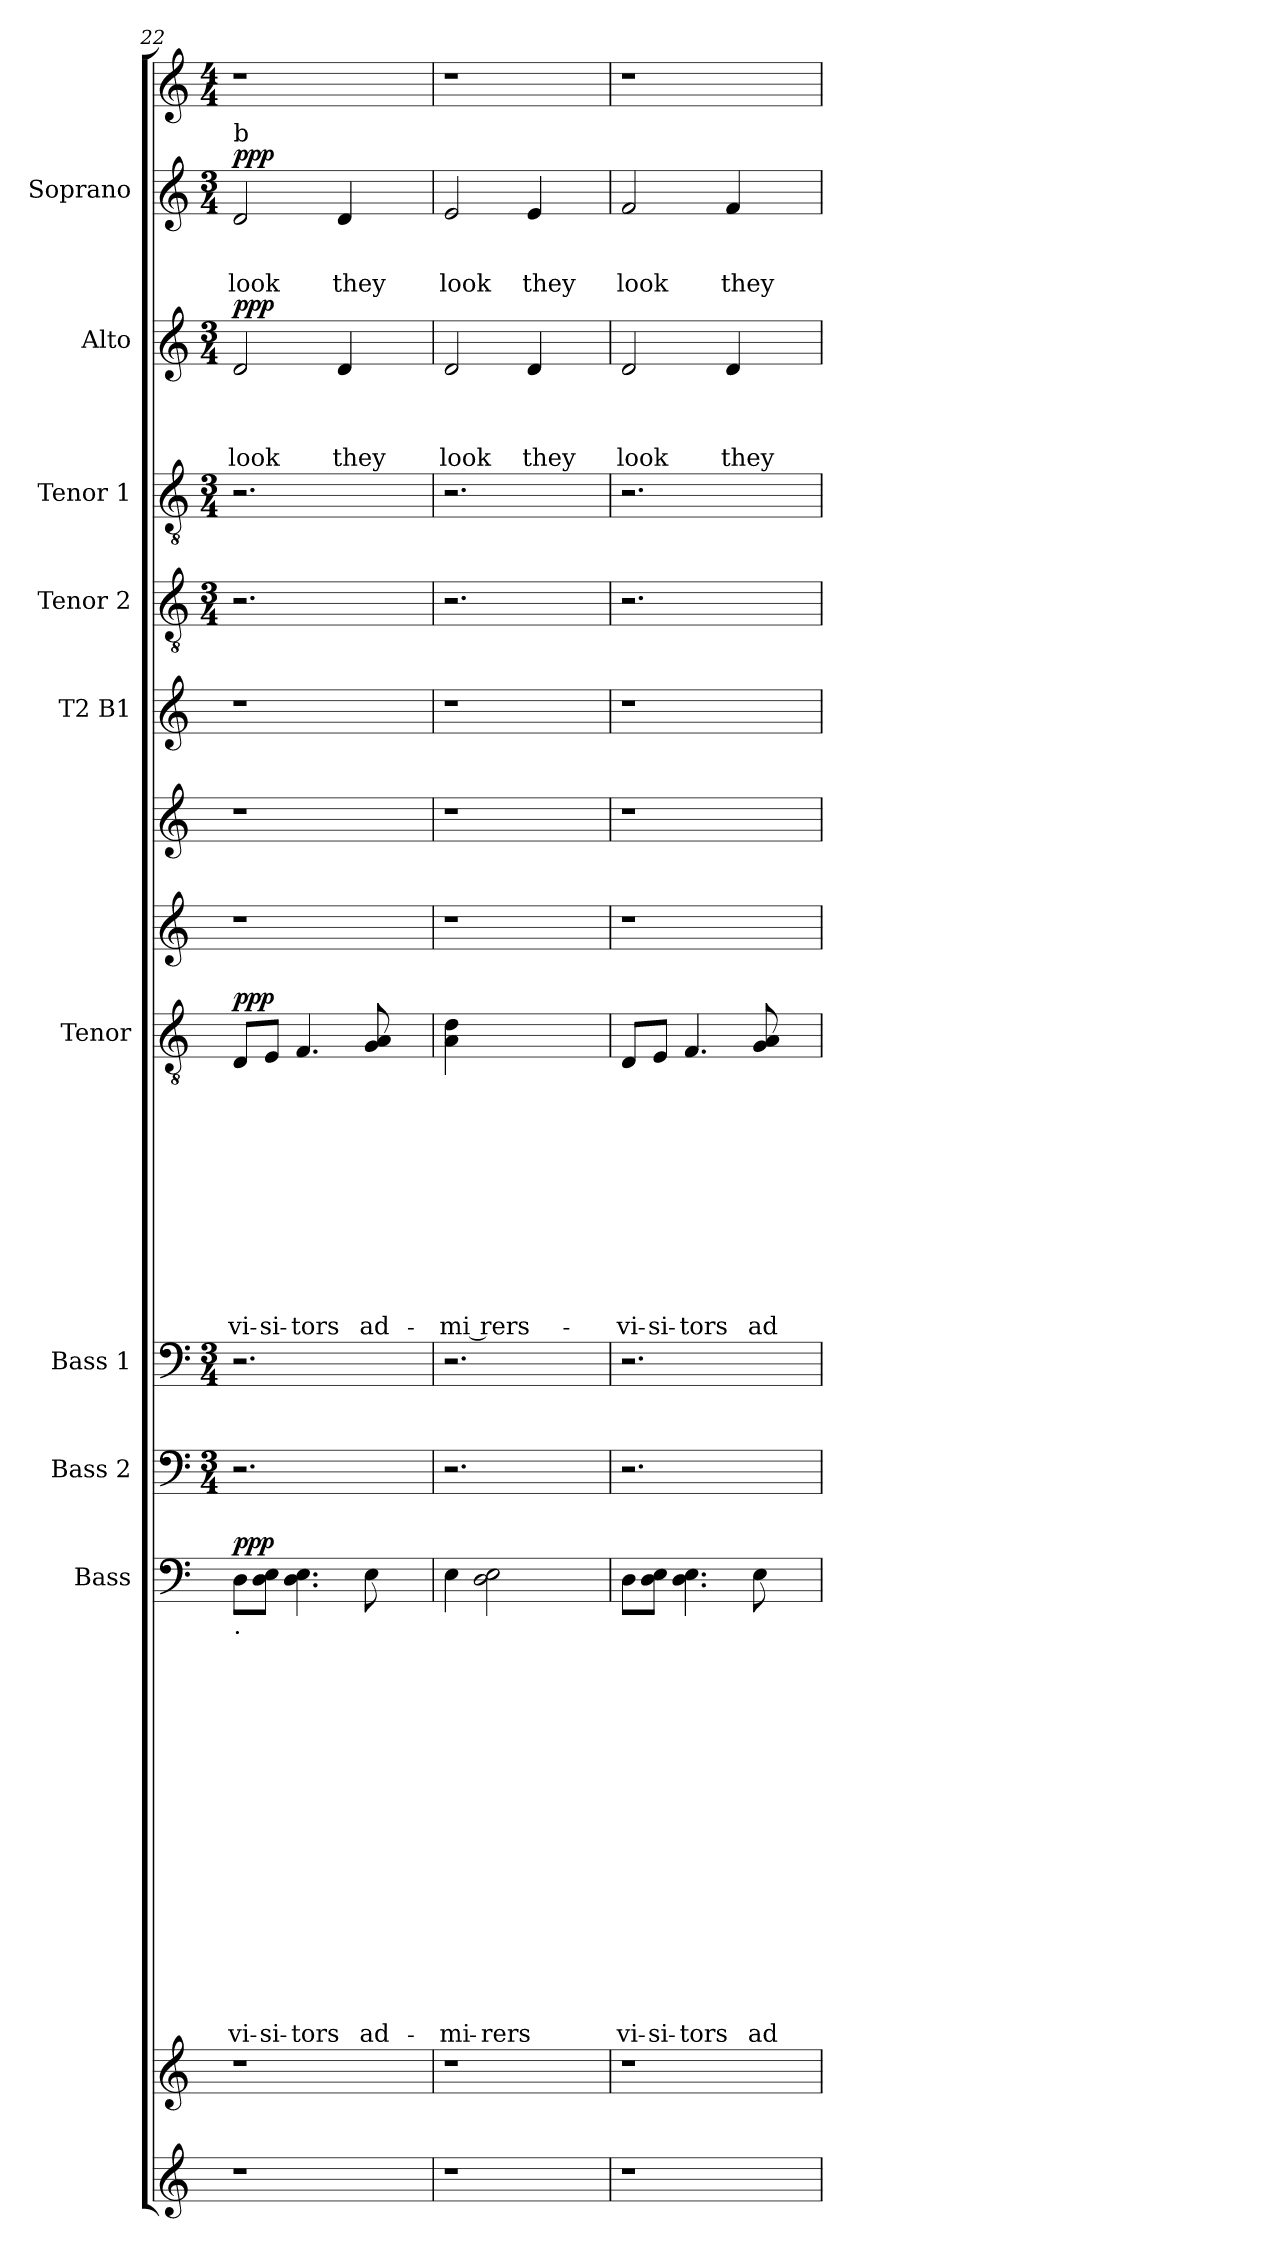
**kern	**kern	**kern	**text	**text	**text	**text	**text	**text	**text	**text	**text	**text	**text	**text	**text	**text	**text	**text	**text	**dynam	**kern	**kern	**kern	**text	**text	**text	**text	**text	**text	**text	**text	**text	**text	**text	**dynam	**kern	**kern	**kern	**kern	**kern	**kern	**text	**text	**text	**text	**dynam	**kern	**text	**text	**text	**dynam	**kern
*part14	*part13	*part12	*part12	*part12	*part12	*part12	*part12	*part12	*part12	*part12	*part12	*part12	*part12	*part12	*part12	*part12	*part12	*part12	*part12	*part12	*part11	*part10	*part9	*part9	*part9	*part9	*part9	*part9	*part9	*part9	*part9	*part9	*part9	*part9	*part9	*part8	*part7	*part6	*part5	*part4	*part3	*part3	*part3	*part3	*part3	*part3	*part2	*part2	*part2	*part2	*part2	*part1
*staff14	*staff13	*staff12	*staff12	*staff12	*staff12	*staff12	*staff12	*staff12	*staff12	*staff12	*staff12	*staff12	*staff12	*staff12	*staff12	*staff12	*staff12	*staff12	*staff12	*staff12	*staff11	*staff10	*staff9	*staff9	*staff9	*staff9	*staff9	*staff9	*staff9	*staff9	*staff9	*staff9	*staff9	*staff9	*staff9	*staff8	*staff7	*staff6	*staff5	*staff4	*staff3	*staff3	*staff3	*staff3	*staff3	*staff3	*staff2	*staff2	*staff2	*staff2	*staff2	*staff1
*	*	*I"Bass	*	*	*	*	*	*	*	*	*	*	*	*	*	*	*	*	*	*	*I"Bass 2	*I"Bass 1	*I"Tenor	*	*	*	*	*	*	*	*	*	*	*	*	*	*	*I"T2 B1	*I"Tenor 2	*I"Tenor 1	*I"Alto	*	*	*	*	*	*I"Soprano	*	*	*	*	*
*	*	*I'B	*	*	*	*	*	*	*	*	*	*	*	*	*	*	*	*	*	*	*I'B2	*I'B1	*I'T	*	*	*	*	*	*	*	*	*	*	*	*	*	*	*	*I'T2	*I'T1	*I'A	*	*	*	*	*	*I'S	*	*	*	*	*
!!LO:LB:g=z
*clefG2	*clefG2	*clefF4	*	*	*	*	*	*	*	*	*	*	*	*	*	*	*	*	*	*	*clefF4	*clefF4	*clefGv2	*	*	*	*	*	*	*	*	*	*	*	*	*clefG2	*clefG2	*clefG2	*clefGv2	*clefGv2	*clefG2	*	*	*	*	*	*clefG2	*	*	*	*	*clefG2
*k[]	*k[]	*k[]	*	*	*	*	*	*	*	*	*	*	*	*	*	*	*	*	*	*	*k[]	*k[]	*k[]	*	*	*	*	*	*	*	*	*	*	*	*	*k[]	*k[]	*k[]	*k[]	*k[]	*k[]	*	*	*	*	*	*k[]	*	*	*	*	*k[]
*C:	*C:	*C:	*	*	*	*	*	*	*	*	*	*	*	*	*	*	*	*	*	*	*C:	*C:	*C:	*	*	*	*	*	*	*	*	*	*	*	*	*C:	*C:	*C:	*C:	*C:	*C:	*	*	*	*	*	*C:	*	*	*	*	*C:
*	*	*	*	*	*	*	*	*	*	*	*	*	*	*	*	*	*	*	*	*	*M3/4	*M3/4	*	*	*	*	*	*	*	*	*	*	*	*	*	*	*	*	*M3/4	*M3/4	*M3/4	*	*	*	*	*	*M3/4	*	*	*	*	*M4/4
=22	=22	=22	=22	=22	=22	=22	=22	=22	=22	=22	=22	=22	=22	=22	=22	=22	=22	=22	=22	=22	=22	=22	=22	=22	=22	=22	=22	=22	=22	=22	=22	=22	=22	=22	=22	=22	=22	=22	=22	=22	=22	=22	=22	=22	=22	=22	=22	=22	=22	=22	=22	=22
!	!	!	!	!	!	!	!	!	!	!	!	!	!	!	!	!	!	!	!	!	!	!	!	!	!	!	!	!	!	!	!	!	!	!	!	!	!	!	!	!	!	!	!	!	!	!	!LO:TX:a:t=b	!	!	!	!	!
!	!	!LO:TX:b:t=.	!	!	!	!	!	!	!	!	!	!	!	!	!	!	!	!	!	!	!	!	!	!	!	!	!	!	!	!	!	!	!	!	!	!	!	!	!	!	!	!	!	!	!	!	!	!	!	!	!	!
!	!	!	!	!	!	!	!	!	!	!	!	!	!	!	!	!	!	!	!LO:LY:b	!LO:DY:a	!	!	!	!	!	!	!	!	!	!	!	!	!	!LO:LY:b	!LO:DY:a	!	!	!	!	!	!	!	!	!	!LO:LY:b	!LO:DY:a	!	!	!	!LO:LY:b	!LO:DY:a	!
1r	1r	8D\L	.	.	.	.	.	.	.	.	.	.	.	.	.	.	.	.	vi-	ppp	2.r	2.r	8D/L	.	.	.	.	.	.	.	.	.	.	-vi-	ppp	1r	1r	1r	2.r	2.r	2d/	.	.	.	look	ppp	2d/	.	.	look	ppp	1r
!	!	!	!	!	!	!	!	!	!	!	!	!	!	!	!	!	!	!	!LO:LY:b	!	!	!	!	!	!	!	!	!	!	!	!	!	!	!LO:LY:b	!	!	!	!	!	!	!	!	!	!	!	!	!	!	!	!	!	!
.	.	8D\ 8E\J	.	.	.	.	.	.	.	.	.	.	.	.	.	.	.	.	-si-	.	.	.	8E/J	.	.	.	.	.	.	.	.	.	.	-si-	.	.	.	.	.	.	.	.	.	.	.	.	.	.	.	.	.	.
!	!	!	!	!	!	!	!	!	!	!	!	!	!	!	!	!	!	!	!LO:LY:b	!	!	!	!	!	!	!	!	!	!	!	!	!	!	!LO:LY:b	!	!	!	!	!	!	!	!	!	!	!	!	!	!	!	!	!	!
.	.	4.D\ 4.E\	.	.	.	.	.	.	.	.	.	.	.	.	.	.	.	.	-tors	.	.	.	4.F/	.	.	.	.	.	.	.	.	.	.	-tors	.	.	.	.	.	.	.	.	.	.	.	.	.	.	.	.	.	.
!	!	!	!	!	!	!	!	!	!	!	!	!	!	!	!	!	!	!	!	!	!	!	!	!	!	!	!	!	!	!	!	!	!	!	!	!	!	!	!	!	!	!	!	!	!LO:LY:b	!	!	!	!	!LO:LY:b	!	!
.	.	.	.	.	.	.	.	.	.	.	.	.	.	.	.	.	.	.	.	.	.	.	.	.	.	.	.	.	.	.	.	.	.	.	.	.	.	.	.	.	4d/	.	.	.	they	.	4d/	.	.	they	.	.
!	!	!LO:N:head=solid	!	!	!	!	!	!	!	!	!	!	!	!	!	!	!	!	!LO:LY:b	!	!	!	!	!	!	!	!	!	!	!	!	!	!	!LO:LY:b	!	!	!	!	!	!	!	!	!	!	!	!	!	!	!	!	!	!
.	.	8E\	.	.	.	.	.	.	.	.	.	.	.	.	.	.	.	.	ad-	.	.	.	8G/ 8A/	.	.	.	.	.	.	.	.	.	.	ad-	.	.	.	.	.	.	.	.	.	.	.	.	.	.	.	.	.	.
.	.	4ryy	.	.	.	.	.	.	.	.	.	.	.	.	.	.	.	.	.	.	4ryy	4ryy	4ryy	.	.	.	.	.	.	.	.	.	.	.	.	.	.	.	4ryy	4ryy	4ryy	.	.	.	.	.	4ryy	.	.	.	.	.
=23	=23	=23	=23	=23	=23	=23	=23	=23	=23	=23	=23	=23	=23	=23	=23	=23	=23	=23	=23	=23	=23	=23	=23	=23	=23	=23	=23	=23	=23	=23	=23	=23	=23	=23	=23	=23	=23	=23	=23	=23	=23	=23	=23	=23	=23	=23	=23	=23	=23	=23	=23	=23
!	!	!LO:N:head=solid	!	!	!	!	!	!	!	!	!	!	!	!	!	!	!	!	!LO:LY:b	!	!	!	!	!	!	!	!	!	!	!	!	!	!	!LO:LY:b	!	!	!	!	!	!	!	!	!	!	!LO:LY:b	!	!	!	!	!LO:LY:b	!	!
1r	1r	4E\	.	.	.	.	.	.	.	.	.	.	.	.	.	.	.	.	-mi-	.	2.r	2.r	4A\ 4d\	.	.	.	.	.	.	.	.	.	.	-mi rers-	.	1r	1r	1r	2.r	2.r	2d/	.	.	.	look	.	2e/	.	.	look	.	1r
!	!	!	!	!	!	!	!	!	!	!	!	!	!	!	!	!	!	!	!LO:LY:b	!	!	!	!	!	!	!	!	!	!	!	!	!	!	!	!	!	!	!	!	!	!	!	!	!	!	!	!	!	!	!	!	!
.	.	2D\ 2E\	.	.	.	.	.	.	.	.	.	.	.	.	.	.	.	.	-rers	.	.	.	2.ryy	.	.	.	.	.	.	.	.	.	.	.	.	.	.	.	.	.	.	.	.	.	.	.	.	.	.	.	.	.
!	!	!	!	!	!	!	!	!	!	!	!	!	!	!	!	!	!	!	!	!	!	!	!	!	!	!	!	!	!	!	!	!	!	!	!	!	!	!	!	!	!	!	!	!	!LO:LY:b	!	!	!	!	!LO:LY:b	!	!
.	.	.	.	.	.	.	.	.	.	.	.	.	.	.	.	.	.	.	.	.	.	.	.	.	.	.	.	.	.	.	.	.	.	.	.	.	.	.	.	.	4d/	.	.	.	they	.	4e/	.	.	they	.	.
.	.	4ryy	.	.	.	.	.	.	.	.	.	.	.	.	.	.	.	.	.	.	4ryy	4ryy	.	.	.	.	.	.	.	.	.	.	.	.	.	.	.	.	4ryy	4ryy	4ryy	.	.	.	.	.	4ryy	.	.	.	.	.
=24	=24	=24	=24	=24	=24	=24	=24	=24	=24	=24	=24	=24	=24	=24	=24	=24	=24	=24	=24	=24	=24	=24	=24	=24	=24	=24	=24	=24	=24	=24	=24	=24	=24	=24	=24	=24	=24	=24	=24	=24	=24	=24	=24	=24	=24	=24	=24	=24	=24	=24	=24	=24
!	!	!	!	!	!	!	!	!	!	!	!	!	!	!	!	!	!	!	!LO:LY:b	!	!	!	!	!	!	!	!	!	!	!	!	!	!	!LO:LY:b	!	!	!	!	!	!	!	!	!	!	!LO:LY:b	!	!	!	!	!LO:LY:b	!	!
1r	1r	8D\L	.	.	.	.	.	.	.	.	.	.	.	.	.	.	.	.	vi-	.	2.r	2.r	8D/L	.	.	.	.	.	.	.	.	.	.	-vi-	.	1r	1r	1r	2.r	2.r	2d/	.	.	.	look	.	2f/	.	.	look	.	1r
!	!	!	!	!	!	!	!	!	!	!	!	!	!	!	!	!	!	!	!LO:LY:b	!	!	!	!	!	!	!	!	!	!	!	!	!	!	!LO:LY:b	!	!	!	!	!	!	!	!	!	!	!	!	!	!	!	!	!	!
.	.	8D\ 8E\J	.	.	.	.	.	.	.	.	.	.	.	.	.	.	.	.	-si-	.	.	.	8E/J	.	.	.	.	.	.	.	.	.	.	-si-	.	.	.	.	.	.	.	.	.	.	.	.	.	.	.	.	.	.
!	!	!	!	!	!	!	!	!	!	!	!	!	!	!	!	!	!	!	!LO:LY:b	!	!	!	!	!	!	!	!	!	!	!	!	!	!	!LO:LY:b	!	!	!	!	!	!	!	!	!	!	!	!	!	!	!	!	!	!
.	.	4.D\ 4.E\	.	.	.	.	.	.	.	.	.	.	.	.	.	.	.	.	-tors	.	.	.	4.F/	.	.	.	.	.	.	.	.	.	.	-tors	.	.	.	.	.	.	.	.	.	.	.	.	.	.	.	.	.	.
!	!	!	!	!	!	!	!	!	!	!	!	!	!	!	!	!	!	!	!	!	!	!	!	!	!	!	!	!	!	!	!	!	!	!	!	!	!	!	!	!	!	!	!	!	!LO:LY:b	!	!	!	!	!LO:LY:b	!	!
.	.	.	.	.	.	.	.	.	.	.	.	.	.	.	.	.	.	.	.	.	.	.	.	.	.	.	.	.	.	.	.	.	.	.	.	.	.	.	.	.	4d/	.	.	.	they	.	4f/	.	.	they	.	.
!	!	!LO:N:head=solid	!	!	!	!	!	!	!	!	!	!	!	!	!	!	!	!	!LO:LY:b	!	!	!	!	!	!	!	!	!	!	!	!	!	!	!LO:LY:b	!	!	!	!	!	!	!	!	!	!	!	!	!	!	!	!	!	!
.	.	8E\	.	.	.	.	.	.	.	.	.	.	.	.	.	.	.	.	ad-	.	.	.	8G/ 8A/	.	.	.	.	.	.	.	.	.	.	ad-	.	.	.	.	.	.	.	.	.	.	.	.	.	.	.	.	.	.
.	.	4ryy	.	.	.	.	.	.	.	.	.	.	.	.	.	.	.	.	.	.	4ryy	4ryy	4ryy	.	.	.	.	.	.	.	.	.	.	.	.	.	.	.	4ryy	4ryy	4ryy	.	.	.	.	.	4ryy	.	.	.	.	.
=	=	=	=	=	=	=	=	=	=	=	=	=	=	=	=	=	=	=	=	=	=	=	=	=	=	=	=	=	=	=	=	=	=	=	=	=	=	=	=	=	=	=	=	=	=	=	=	=	=	=	=	=
*-	*-	*-	*-	*-	*-	*-	*-	*-	*-	*-	*-	*-	*-	*-	*-	*-	*-	*-	*-	*-	*-	*-	*-	*-	*-	*-	*-	*-	*-	*-	*-	*-	*-	*-	*-	*-	*-	*-	*-	*-	*-	*-	*-	*-	*-	*-	*-	*-	*-	*-	*-	*-
